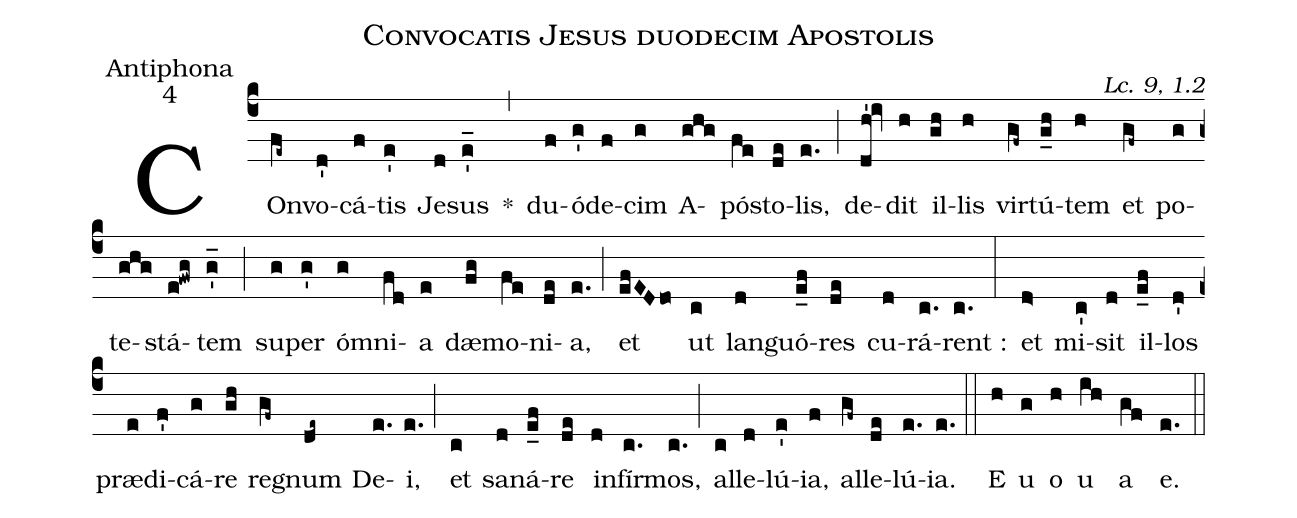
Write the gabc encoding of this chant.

name:Convocatis Jesus duodecim Apostolis;
office-part:Antiphona;
mode:4;
commentary:Lc. 9, 1.2;
%%
(c4)
COn(fe~)vo(d')cá(f)tis(e') Je(d)sus(e'_) *(,)
du(f)ó(g')de(f)cim(g) A(ghg)pó(fe)sto(de)lis,(e.) (;)
de(dh'!iv)dit(h) il(gh)lis(h) vir(gf~)tú(g_h)tem(h) et(gf~) po(g)te(ghg)stá(e!fwg)tem(g'_) (;)
su(g)per(g') ó(g)mni(fd)a(e) dæ(fg)mo(fe)ni(de)a,(e.) (;)
et(efEDdo) ut(c) lan(d)guó(e_f)res(de) cu(d)rá(c.)rent :(c.) (:)
et(d>) mi(c')sit(d) il(e_f)los(d') præ(e)di(f')cá(g)re(gh) re(gf~)gnum(de~) De(e.)i,(e.) (;)
et(c) sa(d)ná(e_f)re(de) in(d)fír(c.)mos,(c.) (;)
al(c)le(d)lú(e')ia,(f) al(gf~)le(de)lú(e.)ia.(e.) (::)
E(h) u(g) o(h) u(ih) a(gf) e.(e.) (::)
